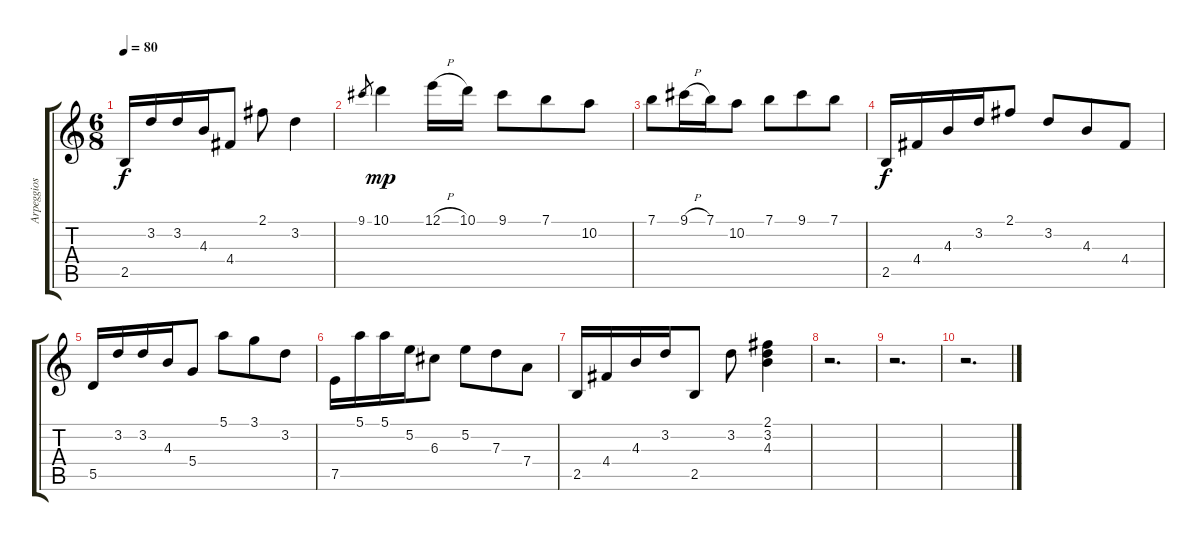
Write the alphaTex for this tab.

\track ("Arpeggios" "Arpeggios") {instrument acousticguitarnylon}
\staff {score tabs}
\tuning (E4 B3 G3 D3 A2 E2) {hide}
\ts (6 8)
\tempo 80
\clef g2
\ks c
2.5.16{dy f} 3.2.16 3.2.16 4.3.16 4.4.8 2.1.8 3.2.4 |
9.1.8{gr} 10.1.4{dy mp} 12.1{h}.16 10.1.16 9.1.8 7.1.8 10.2.8 |
7.1.8 9.1{h}.16 7.1.16 10.2.8 7.1.8 9.1.8 7.1.8 |
2.5.16{dy f} 4.4.16 4.3.16 3.2.16 2.1.8 3.2.8 4.3.8 4.4.8 |
5.5.16 3.2.16 3.2.16 4.3.16 5.4.8 5.1.8 3.1.8 3.2.8 |
7.5.16 5.1.16 5.1.16 5.2.16 6.3.8 5.2.8 7.3.8 7.4.8 |
2.5.16 4.4.16 4.3.16 3.2.16 2.5.8 3.2.8 (2.1 3.2 4.3).4 |
r.2{d} |
r.2{d} |
r.2{d}
